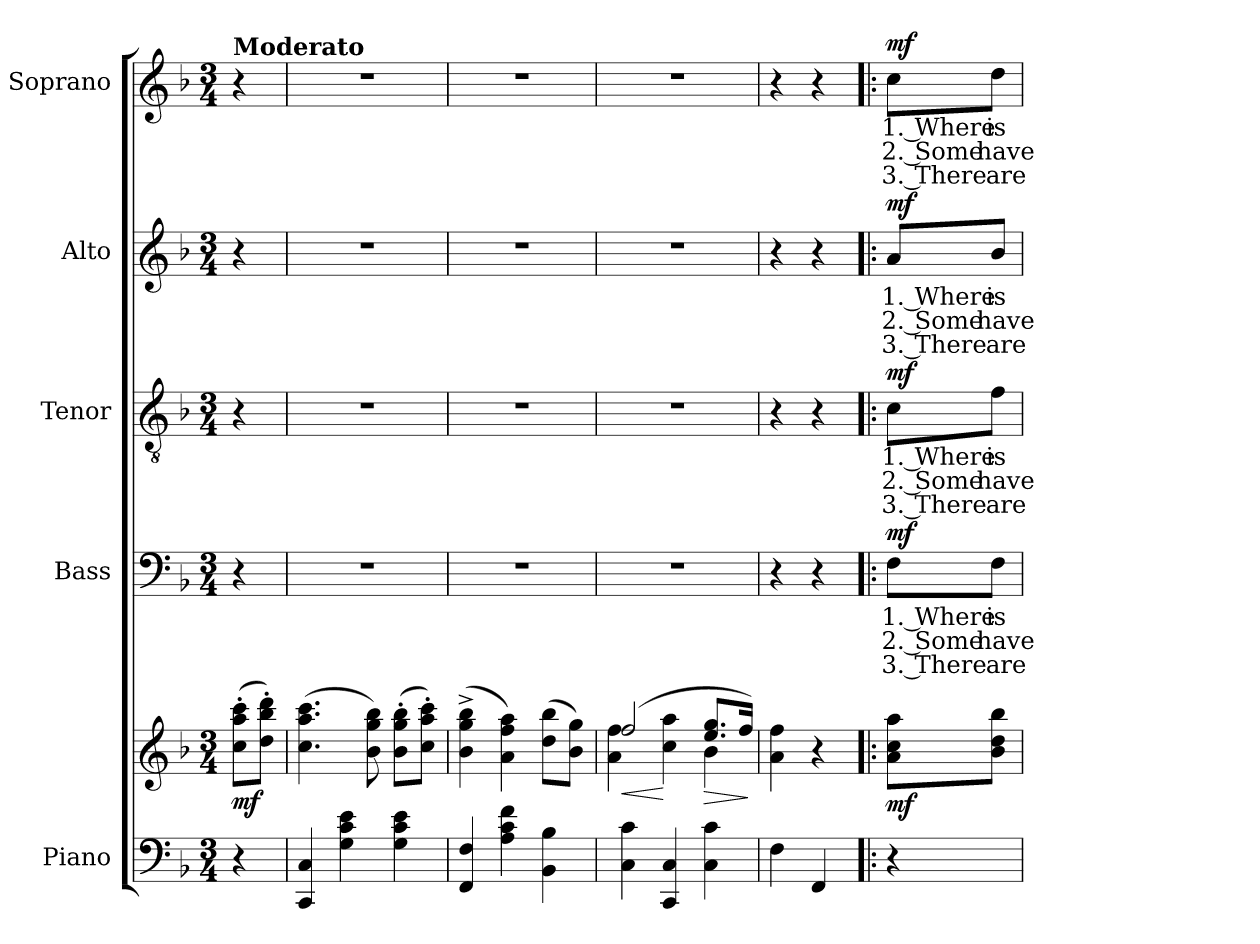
**kern	**kern	**dynam	**kern	**text	**text	**text	**dynam	**kern	**text	**text	**text	**dynam	**kern	**text	**text	**text	**dynam	**kern	**text	**text	**text	**dynam
*part5	*part5	*part5	*part4	*part4	*part4	*part4	*part4	*part3	*part3	*part3	*part3	*part3	*part2	*part2	*part2	*part2	*part2	*part1	*part1	*part1	*part1	*part1
*staff6	*staff5	*staff5/6	*staff4	*staff4	*staff4	*staff4	*staff4	*staff3	*staff3	*staff3	*staff3	*staff3	*staff2	*staff2	*staff2	*staff2	*staff2	*staff1	*staff1	*staff1	*staff1	*staff1
*I"Piano	*	*	*I"Bass	*	*	*	*	*I"Tenor	*	*	*	*	*I"Alto	*	*	*	*	*I"Soprano	*	*	*	*
*I'Pno	*	*	*I'B.	*	*	*	*	*I'T.	*	*	*	*	*I'A.	*	*	*	*	*	*	*	*	*
*clefF4	*clefG2	*	*clefF4	*	*	*	*	*clefGv2	*	*	*	*	*clefG2	*	*	*	*	*clefG2	*	*	*	*
*k[b-]	*k[b-]	*	*k[b-]	*	*	*	*	*k[b-]	*	*	*	*	*k[b-]	*	*	*	*	*k[b-]	*	*	*	*
*M3/4	*M3/4	*	*M3/4	*	*	*	*	*M3/4	*	*	*	*	*M3/4	*	*	*	*	*M3/4	*	*	*	*
=	=	=	=	=	=	=	=	=	=	=	=	=	=	=	=	=	=	=	=	=	=	=
!	!	!	!	!	!	!	!	!	!	!	!	!	!	!	!	!	!	!LO:TX:a:B:t=Moderato	!	!	!	!
!	!	!LO:DY:b	!	!	!	!	!	!	!	!	!	!	!	!	!	!	!	!	!	!	!	!
4r	(8cc\' 8aa\' 8ccc\'L	mf	4r	.	.	.	.	4r	.	.	.	.	4r	.	.	.	.	4r	.	.	.	.
.	8dd\' 8bb-\' 8ddd\'J)	.	.	.	.	.	.	.	.	.	.	.	.	.	.	.	.	.	.	.	.	.
=1	=1	=1	=1	=1	=1	=1	=1	=1	=1	=1	=1	=1	=1	=1	=1	=1	=1	=1	=1	=1	=1	=1
4CC/ 4C/	(4.cc\ 4.aa\ 4.ccc\	.	2.r	.	.	.	.	2.r	.	.	.	.	2.r	.	.	.	.	2.r	.	.	.	.
4G\ 4c\ 4e\	.	.	.	.	.	.	.	.	.	.	.	.	.	.	.	.	.	.	.	.	.	.
.	8b-\ 8gg\ 8bb-\)	.	.	.	.	.	.	.	.	.	.	.	.	.	.	.	.	.	.	.	.	.
4G\ 4c\ 4e\	(8b-\' 8gg\' 8bb-\'L	.	.	.	.	.	.	.	.	.	.	.	.	.	.	.	.	.	.	.	.	.
.	8cc\' 8aa\' 8ccc\'J)	.	.	.	.	.	.	.	.	.	.	.	.	.	.	.	.	.	.	.	.	.
=2	=2	=2	=2	=2	=2	=2	=2	=2	=2	=2	=2	=2	=2	=2	=2	=2	=2	=2	=2	=2	=2	=2
4FF/ 4F/	(4b-\^ 4gg\^ 4bb-\^	.	2.r	.	.	.	.	2.r	.	.	.	.	2.r	.	.	.	.	2.r	.	.	.	.
4A\ 4c\ 4f\	4a\ 4ff\ 4aa\)	.	.	.	.	.	.	.	.	.	.	.	.	.	.	.	.	.	.	.	.	.
4BB-\ 4B-\	(8dd\ 8bb-\L	.	.	.	.	.	.	.	.	.	.	.	.	.	.	.	.	.	.	.	.	.
.	8b-\ 8gg\J)	.	.	.	.	.	.	.	.	.	.	.	.	.	.	.	.	.	.	.	.	.
=3	=3	=3	=3	=3	=3	=3	=3	=3	=3	=3	=3	=3	=3	=3	=3	=3	=3	=3	=3	=3	=3	=3
!	!	!LO:HP:b	!	!	!	!	!	!	!	!	!	!	!	!	!	!	!	!	!	!	!	!
*	*^	*	*	*	*	*	*	*	*	*	*	*	*	*	*	*	*	*	*	*	*	*
4C\ 4c\	(2ff/	4a\ 4ff\	<	2.r	.	.	.	.	2.r	.	.	.	.	2.r	.	.	.	.	2.r	.	.	.	.
4CC/ 4C/	.	4cc\ 4aa\	[	.	.	.	.	.	.	.	.	.	.	.	.	.	.	.	.	.	.	.	.
!	!	!	!LO:HP:b	!	!	!	!	!	!	!	!	!	!	!	!	!	!	!	!	!	!	!	!
4C\ 4c\	8.ee/ 8.gg/L	4b-\	>	.	.	.	.	.	.	.	.	.	.	.	.	.	.	.	.	.	.	.	.
.	16ff/Jk)	.	.	.	.	.	.	.	.	.	.	.	.	.	.	.	.	.	.	.	.	.	.
*	*v	*v	*	*	*	*	*	*	*	*	*	*	*	*	*	*	*	*	*	*	*	*	*
.	.	]	.	.	.	.	.	.	.	.	.	.	.	.	.	.	.	.	.	.	.	.
=4	=4	=4	=4	=4	=4	=4	=4	=4	=4	=4	=4	=4	=4	=4	=4	=4	=4	=4	=4	=4	=4	=4
4F\	4a\ 4ff\	.	4r	.	.	.	.	4r	.	.	.	.	4r	.	.	.	.	4r	.	.	.	.
4FF/	4r	.	4r	.	.	.	.	4r	.	.	.	.	4r	.	.	.	.	4r	.	.	.	.
=4X1!|:	=4X1!|:	=4X1!|:	=4X1!|:	=4X1!|:	=4X1!|:	=4X1!|:	=4X1!|:	=4X1!|:	=4X1!|:	=4X1!|:	=4X1!|:	=4X1!|:	=4X1!|:	=4X1!|:	=4X1!|:	=4X1!|:	=4X1!|:	=4X1!|:	=4X1!|:	=4X1!|:	=4X1!|:	=4X1!|:
!	!	!LO:DY:b	!	!	!	!	!LO:DY:a	!	!	!	!	!LO:DY:a	!	!	!	!	!LO:DY:a	!	!	!	!	!LO:DY:a
4r	8a\ 8cc\ 8aa\L	mf	8F\L	1. Where	2. Some	3. There	mf	8c\L	1. Where	2. Some	3. There	mf	8a/L	1. Where	2. Some	3. There	mf	8cc\L	1. Where	2. Some	3. There	mf
.	8b-\ 8dd\ 8bb-\J	.	8F\J	is	have	are	.	8f\J	is	have	are	.	8b-/J	is	have	are	.	8dd\J	is	have	are	.
=	=	=	=	=	=	=	=	=	=	=	=	=	=	=	=	=	=	=	=	=	=	=
*-	*-	*-	*-	*-	*-	*-	*-	*-	*-	*-	*-	*-	*-	*-	*-	*-	*-	*-	*-	*-	*-	*-
